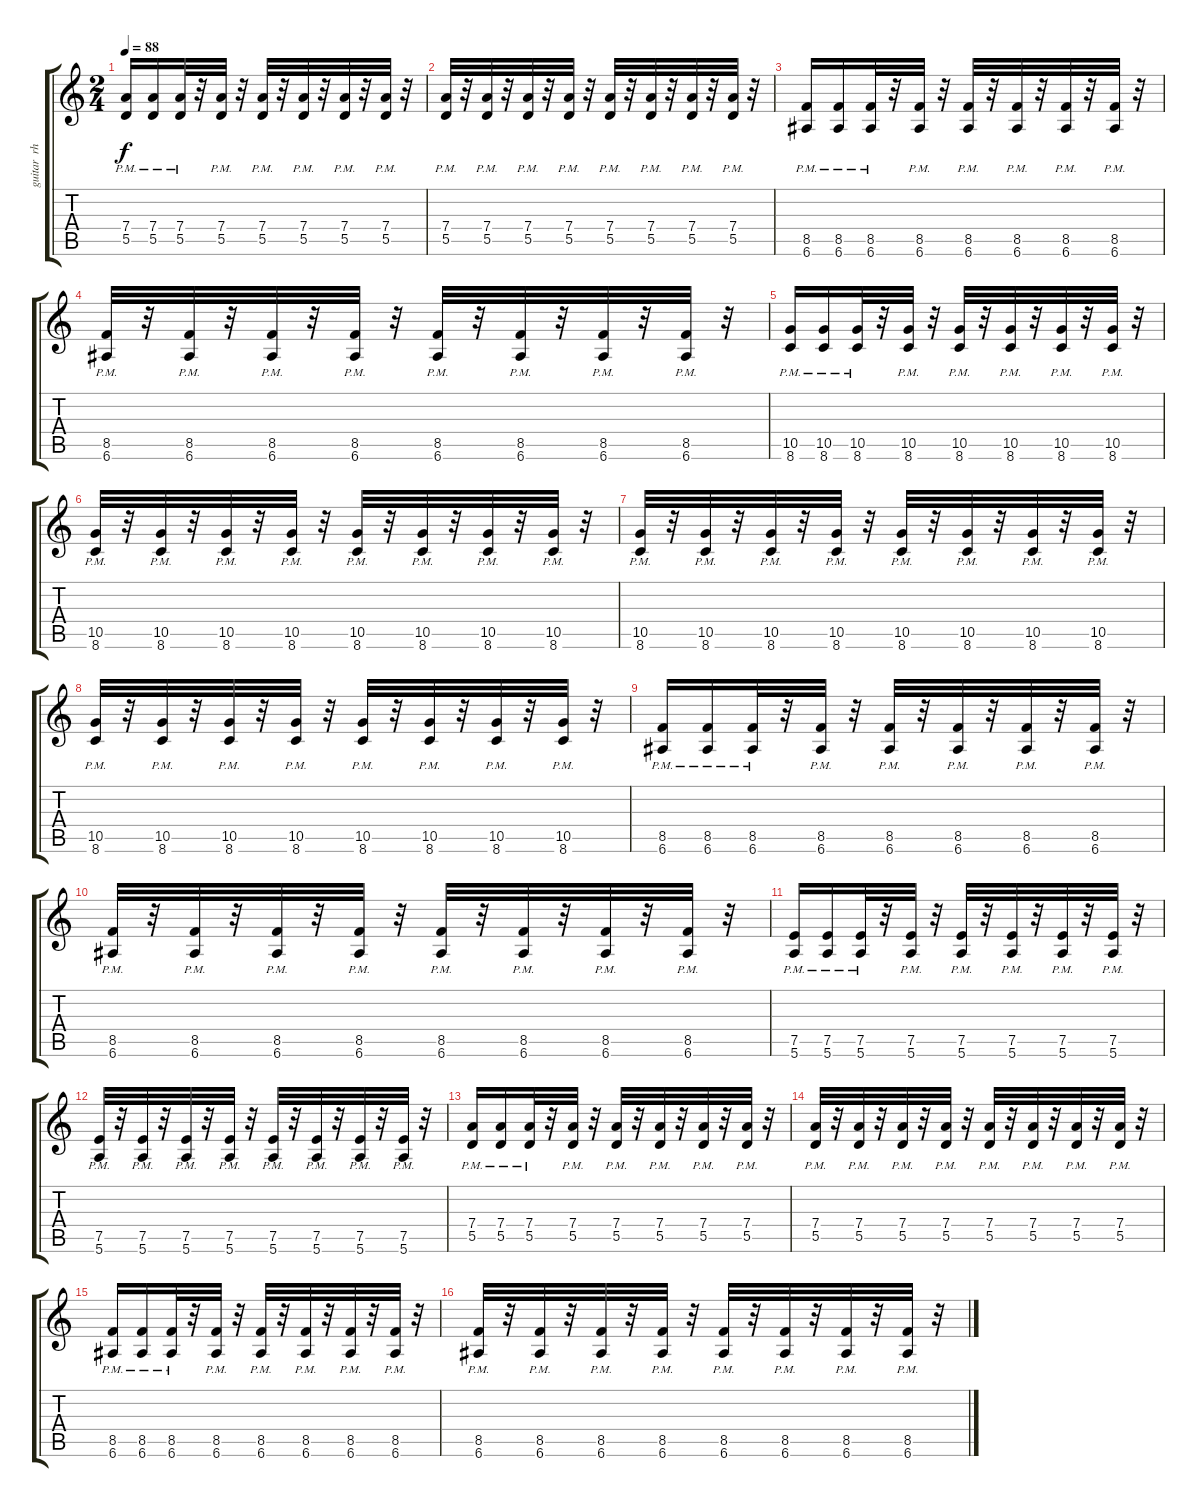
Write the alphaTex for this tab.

\track ("guitar  rhythm  left" "guitar  rh") {instrument distortionguitar}
\staff {score tabs}
\tuning (E4 B3 G3 D3 A2 E2) {hide}
\ts (2 4)
\tempo 88
\clef g2
\ks c
(7.4{pm} 5.5{pm}).16{dy f} (7.4{pm} 5.5{pm}).16 (7.4{pm} 5.5{pm}).32 r.32 (7.4{pm} 5.5{pm}).32 r.32 (7.4{pm} 5.5{pm}).32 r.32 (7.4{pm} 5.5{pm}).32 r.32 (7.4{pm} 5.5{pm}).32 r.32 (7.4{pm} 5.5{pm}).32 r.32 |
(7.4{pm} 5.5{pm}).32 r.32 (7.4{pm} 5.5{pm}).32 r.32 (7.4{pm} 5.5{pm}).32 r.32 (7.4{pm} 5.5{pm}).32 r.32 (7.4{pm} 5.5{pm}).32 r.32 (7.4{pm} 5.5{pm}).32 r.32 (7.4{pm} 5.5{pm}).32 r.32 (7.4{pm} 5.5{pm}).32 r.32 |
(8.5{pm} 6.6{pm}).16 (8.5{pm} 6.6{pm}).16 (8.5{pm} 6.6{pm}).32 r.32 (8.5{pm} 6.6{pm}).32 r.32 (8.5{pm} 6.6{pm}).32 r.32 (8.5{pm} 6.6{pm}).32 r.32 (8.5{pm} 6.6{pm}).32 r.32 (8.5{pm} 6.6{pm}).32 r.32 |
(8.5{pm} 6.6{pm}).32 r.32 (8.5{pm} 6.6{pm}).32 r.32 (8.5{pm} 6.6{pm}).32 r.32 (8.5{pm} 6.6{pm}).32 r.32 (8.5{pm} 6.6{pm}).32 r.32 (8.5{pm} 6.6{pm}).32 r.32 (8.5{pm} 6.6{pm}).32 r.32 (8.5{pm} 6.6{pm}).32 r.32 |
(10.5{pm} 8.6{pm}).16 (10.5{pm} 8.6{pm}).16 (10.5{pm} 8.6{pm}).32 r.32 (10.5{pm} 8.6{pm}).32 r.32 (10.5{pm} 8.6{pm}).32 r.32 (10.5{pm} 8.6{pm}).32 r.32 (10.5{pm} 8.6{pm}).32 r.32 (10.5{pm} 8.6{pm}).32 r.32 |
(10.5{pm} 8.6{pm}).32 r.32 (10.5{pm} 8.6{pm}).32 r.32 (10.5{pm} 8.6{pm}).32 r.32 (10.5{pm} 8.6{pm}).32 r.32 (10.5{pm} 8.6{pm}).32 r.32 (10.5{pm} 8.6{pm}).32 r.32 (10.5{pm} 8.6{pm}).32 r.32 (10.5{pm} 8.6{pm}).32 r.32 |
(10.5{pm} 8.6{pm}).32 r.32 (10.5{pm} 8.6{pm}).32 r.32 (10.5{pm} 8.6{pm}).32 r.32 (10.5{pm} 8.6{pm}).32 r.32 (10.5{pm} 8.6{pm}).32 r.32 (10.5{pm} 8.6{pm}).32 r.32 (10.5{pm} 8.6{pm}).32 r.32 (10.5{pm} 8.6{pm}).32 r.32 |
(10.5{pm} 8.6{pm}).32 r.32 (10.5{pm} 8.6{pm}).32 r.32 (10.5{pm} 8.6{pm}).32 r.32 (10.5{pm} 8.6{pm}).32 r.32 (10.5{pm} 8.6{pm}).32 r.32 (10.5{pm} 8.6{pm}).32 r.32 (10.5{pm} 8.6{pm}).32 r.32 (10.5{pm} 8.6{pm}).32 r.32 |
(8.5{pm} 6.6{pm}).16 (8.5{pm} 6.6{pm}).16 (8.5{pm} 6.6{pm}).32 r.32 (8.5{pm} 6.6{pm}).32 r.32 (8.5{pm} 6.6{pm}).32 r.32 (8.5{pm} 6.6{pm}).32 r.32 (8.5{pm} 6.6{pm}).32 r.32 (8.5{pm} 6.6{pm}).32 r.32 |
(8.5{pm} 6.6{pm}).32 r.32 (8.5{pm} 6.6{pm}).32 r.32 (8.5{pm} 6.6{pm}).32 r.32 (8.5{pm} 6.6{pm}).32 r.32 (8.5{pm} 6.6{pm}).32 r.32 (8.5{pm} 6.6{pm}).32 r.32 (8.5{pm} 6.6{pm}).32 r.32 (8.5{pm} 6.6{pm}).32 r.32 |
(7.5{pm} 5.6{pm}).16 (7.5{pm} 5.6{pm}).16 (7.5{pm} 5.6{pm}).32 r.32 (7.5{pm} 5.6{pm}).32 r.32 (7.5{pm} 5.6{pm}).32 r.32 (7.5{pm} 5.6{pm}).32 r.32 (7.5{pm} 5.6{pm}).32 r.32 (7.5{pm} 5.6{pm}).32 r.32 |
(7.5{pm} 5.6{pm}).32 r.32 (7.5{pm} 5.6{pm}).32 r.32 (7.5{pm} 5.6{pm}).32 r.32 (7.5{pm} 5.6{pm}).32 r.32 (7.5{pm} 5.6{pm}).32 r.32 (7.5{pm} 5.6{pm}).32 r.32 (7.5{pm} 5.6{pm}).32 r.32 (7.5{pm} 5.6{pm}).32 r.32 |
(7.4{pm} 5.5{pm}).16 (7.4{pm} 5.5{pm}).16 (7.4{pm} 5.5{pm}).32 r.32 (7.4{pm} 5.5{pm}).32 r.32 (7.4{pm} 5.5{pm}).32 r.32 (7.4{pm} 5.5{pm}).32 r.32 (7.4{pm} 5.5{pm}).32 r.32 (7.4{pm} 5.5{pm}).32 r.32 |
(7.4{pm} 5.5{pm}).32 r.32 (7.4{pm} 5.5{pm}).32 r.32 (7.4{pm} 5.5{pm}).32 r.32 (7.4{pm} 5.5{pm}).32 r.32 (7.4{pm} 5.5{pm}).32 r.32 (7.4{pm} 5.5{pm}).32 r.32 (7.4{pm} 5.5{pm}).32 r.32 (7.4{pm} 5.5{pm}).32 r.32 |
(8.5{pm} 6.6{pm}).16 (8.5{pm} 6.6{pm}).16 (8.5{pm} 6.6{pm}).32 r.32 (8.5{pm} 6.6{pm}).32 r.32 (8.5{pm} 6.6{pm}).32 r.32 (8.5{pm} 6.6{pm}).32 r.32 (8.5{pm} 6.6{pm}).32 r.32 (8.5{pm} 6.6{pm}).32 r.32 |
(8.5{pm} 6.6{pm}).32 r.32 (8.5{pm} 6.6{pm}).32 r.32 (8.5{pm} 6.6{pm}).32 r.32 (8.5{pm} 6.6{pm}).32 r.32 (8.5{pm} 6.6{pm}).32 r.32 (8.5{pm} 6.6{pm}).32 r.32 (8.5{pm} 6.6{pm}).32 r.32 (8.5{pm} 6.6{pm}).32 r.32
